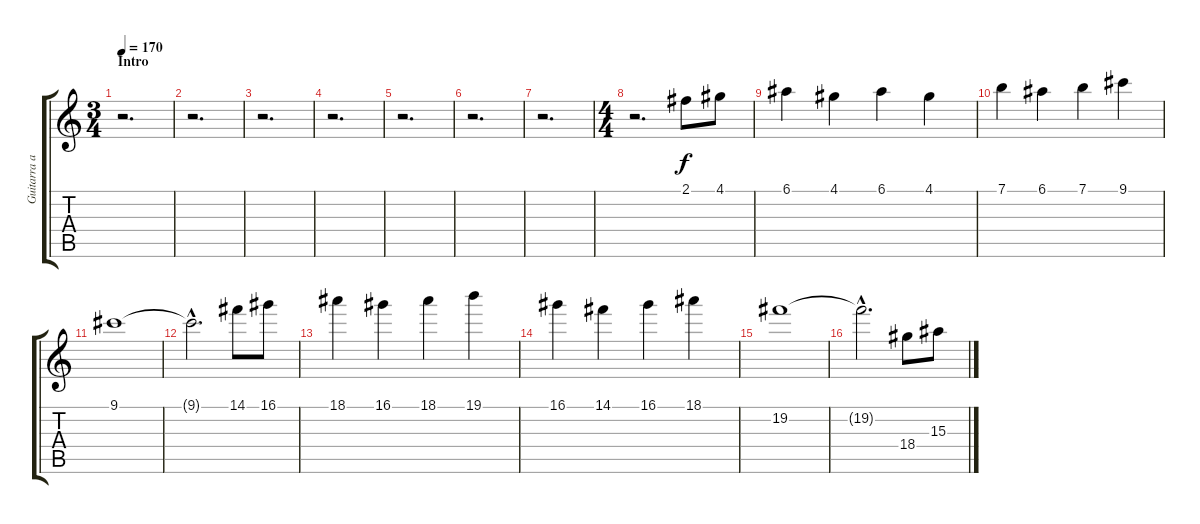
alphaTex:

\track ("Guitarra adicional 2" "Guitarra a") {instrument overdrivenguitar}
\staff {score tabs}
\tuning (E4 B3 G3 D3 A2 D2) {hide}
\ts (3 4)
\section ("" "Intro")
\tempo 170
\clef g2
\ks c
r.2{d dy f instrument overdrivenguitar} |
r.2{d} |
r.2{d} |
r.2{d} |
r.2{d} |
r.2{d} |
r.2{d} |
\ts (4 4)
r.2{d} 2.1.8 4.1.8 |
6.1.4 4.1.4 6.1.4 4.1.4 |
7.1.4 6.1.4 7.1.4 9.1.4 |
9.1.1 |
9.1{hac t}.2{d} 14.1.8 16.1.8 |
18.1.4 16.1.4 18.1.4 19.1.4 |
16.1.4 14.1.4 16.1.4 18.1.4 |
19.2.1 |
19.2{hac t}.2{d} 18.4.8 15.3.8
